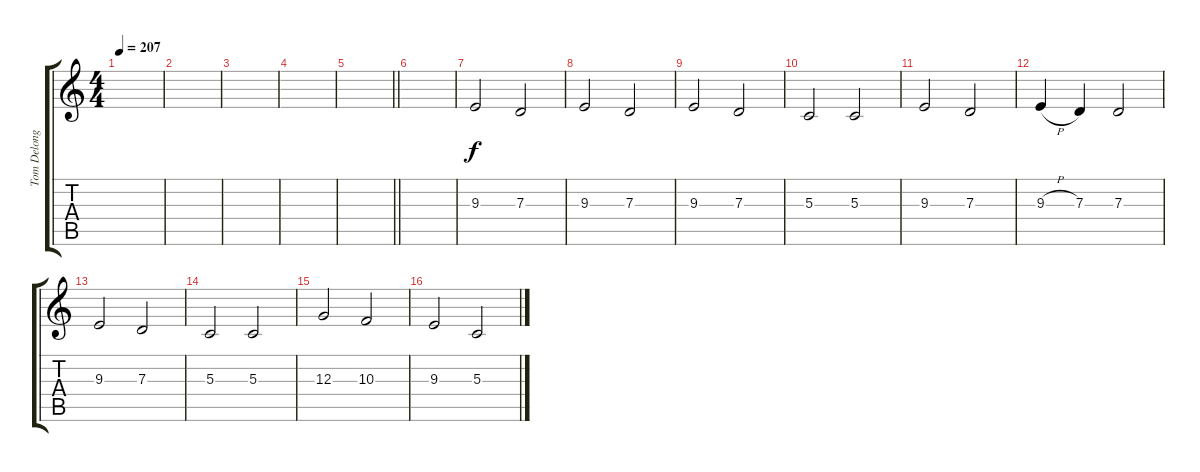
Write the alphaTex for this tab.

\track ("Tom Delonge Vocal" "Tom Delong") {instrument lead8bassandlead}
\staff {score tabs}
\tuning (E4 B3 G3 D3 A2 E2) {hide}
\ts (4 4)
\tempo 207
\clef g2
\ks c
|
|
|
|
\barLineRight lightlight
|
|
9.3.2 7.3.2 |
9.3.2 7.3.2 |
9.3.2 7.3.2 |
5.3.2 5.3.2 |
9.3.2 7.3.2 |
9.3{h}.4 7.3.4 7.3.2 |
9.3.2 7.3.2 |
5.3.2 5.3.2 |
12.3.2 10.3.2 |
9.3.2 5.3.2
